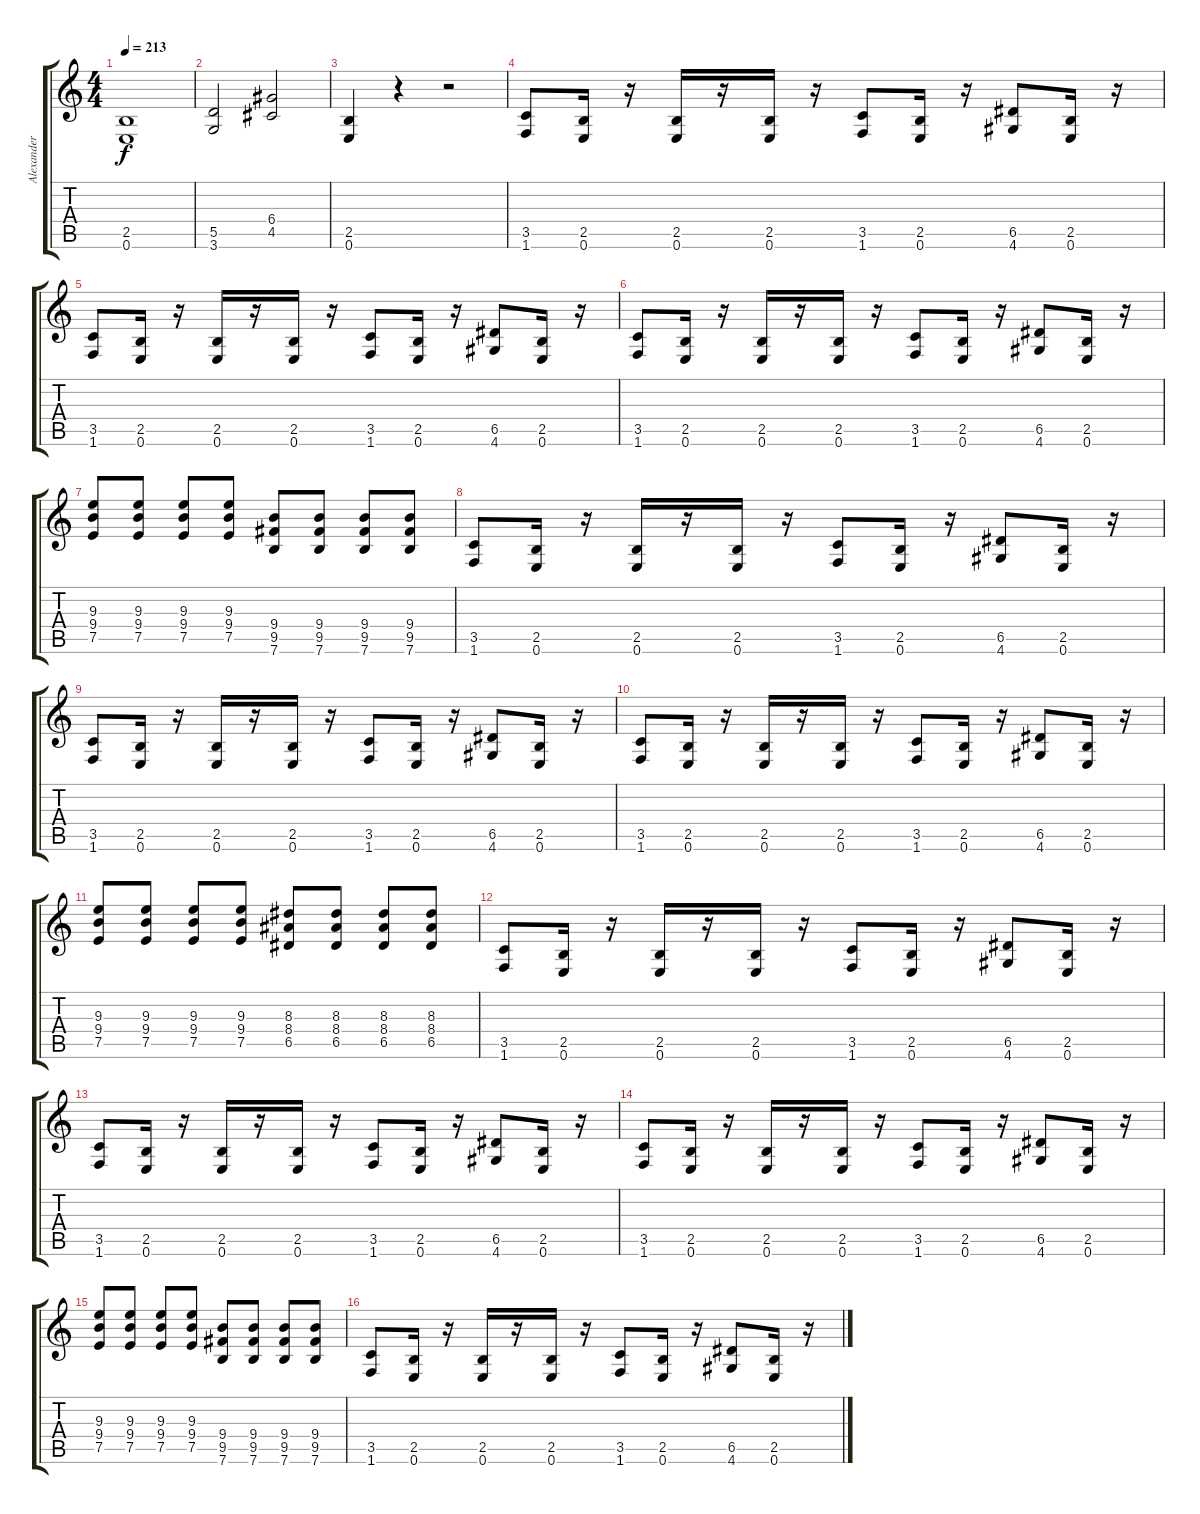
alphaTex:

\track ("Alexander Kuoppala" "Alexander ") {instrument overdrivenguitar}
\staff {score tabs}
\tuning (E4 B3 G3 D3 A2 E2) {hide}
\ts (4 4)
\tempo 213
\clef g2
\ks c
(2.5 0.6).1{dy f} |
(5.5 3.6).2 (6.4 4.5).2 |
(2.5 0.6).4 r.4 r.2 |
(3.5 1.6).8 (2.5 0.6).16 r.16 (2.5 0.6).16 r.16 (2.5 0.6).16 r.16 (3.5 1.6).8 (2.5 0.6).16 r.16 (6.5 4.6).8 (2.5 0.6).16 r.16 |
(3.5 1.6).8 (2.5 0.6).16 r.16 (2.5 0.6).16 r.16 (2.5 0.6).16 r.16 (3.5 1.6).8 (2.5 0.6).16 r.16 (6.5 4.6).8 (2.5 0.6).16 r.16 |
(3.5 1.6).8 (2.5 0.6).16 r.16 (2.5 0.6).16 r.16 (2.5 0.6).16 r.16 (3.5 1.6).8 (2.5 0.6).16 r.16 (6.5 4.6).8 (2.5 0.6).16 r.16 |
(9.3 9.4 7.5).8 (9.3 9.4 7.5).8 (9.3 9.4 7.5).8 (9.3 9.4 7.5).8 (9.4 9.5 7.6).8 (9.4 9.5 7.6).8 (9.4 9.5 7.6).8 (9.4 9.5 7.6).8 |
(3.5 1.6).8 (2.5 0.6).16 r.16 (2.5 0.6).16 r.16 (2.5 0.6).16 r.16 (3.5 1.6).8 (2.5 0.6).16 r.16 (6.5 4.6).8 (2.5 0.6).16 r.16 |
(3.5 1.6).8 (2.5 0.6).16 r.16 (2.5 0.6).16 r.16 (2.5 0.6).16 r.16 (3.5 1.6).8 (2.5 0.6).16 r.16 (6.5 4.6).8 (2.5 0.6).16 r.16 |
(3.5 1.6).8 (2.5 0.6).16 r.16 (2.5 0.6).16 r.16 (2.5 0.6).16 r.16 (3.5 1.6).8 (2.5 0.6).16 r.16 (6.5 4.6).8 (2.5 0.6).16 r.16 |
(9.3 9.4 7.5).8 (9.3 9.4 7.5).8 (9.3 9.4 7.5).8 (9.3 9.4 7.5).8 (8.3 8.4 6.5).8 (8.3 8.4 6.5).8 (8.3 8.4 6.5).8 (8.3 8.4 6.5).8 |
(3.5 1.6).8 (2.5 0.6).16 r.16 (2.5 0.6).16 r.16 (2.5 0.6).16 r.16 (3.5 1.6).8 (2.5 0.6).16 r.16 (6.5 4.6).8 (2.5 0.6).16 r.16 |
(3.5 1.6).8 (2.5 0.6).16 r.16 (2.5 0.6).16 r.16 (2.5 0.6).16 r.16 (3.5 1.6).8 (2.5 0.6).16 r.16 (6.5 4.6).8 (2.5 0.6).16 r.16 |
(3.5 1.6).8 (2.5 0.6).16 r.16 (2.5 0.6).16 r.16 (2.5 0.6).16 r.16 (3.5 1.6).8 (2.5 0.6).16 r.16 (6.5 4.6).8 (2.5 0.6).16 r.16 |
(9.3 9.4 7.5).8 (9.3 9.4 7.5).8 (9.3 9.4 7.5).8 (9.3 9.4 7.5).8 (9.4 9.5 7.6).8 (9.4 9.5 7.6).8 (9.4 9.5 7.6).8 (9.4 9.5 7.6).8 |
(3.5 1.6).8 (2.5 0.6).16 r.16 (2.5 0.6).16 r.16 (2.5 0.6).16 r.16 (3.5 1.6).8 (2.5 0.6).16 r.16 (6.5 4.6).8 (2.5 0.6).16 r.16
